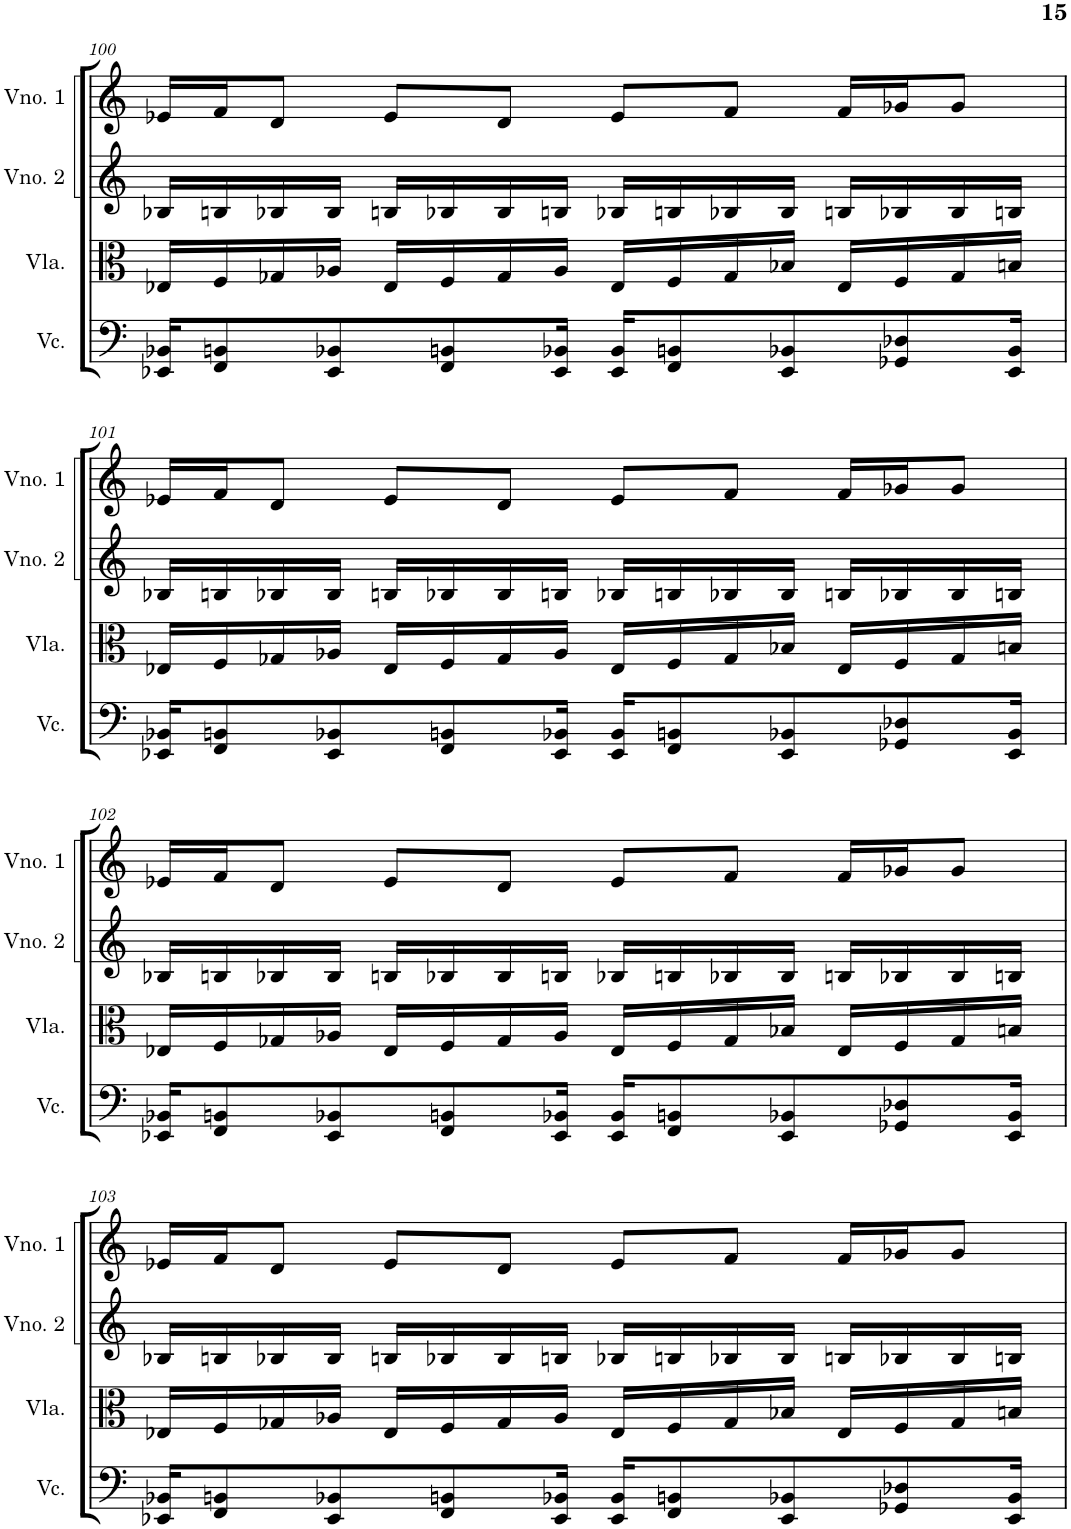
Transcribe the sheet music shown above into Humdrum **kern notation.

**kern	**kern	**kern	**kern
*part4	*part3	*part2	*part1
*staff4	*staff3	*staff2	*staff1
*I"Violoncelo	*I"Viola	*I"Violino 2	*I"Violino 1
*I'Vc.	*I'Vla.	*I'Vno. 2	*I'Vno. 1
!!LO:PB:g=z
*clefF4	*clefC3	*clefG2	*clefG2
*k[]	*k[]	*k[]	*k[]
*M4/4	*M4/4	*M4/4	*M4/4
=100	=100	=100	=100
16EE-X/ 16BB-X/KL	16E-X/LL	16B-X/LL	16e-X/LL
8FF/ 8BBn/	16F/	16Bn/	16f/J
.	16G-X/	16B-X/	8d/J
8EE-/ 8BB-X/	16A-X/JJ	16B-/JJ	.
.	16E-/LL	16Bn/LL	8e-/L
8FF/ 8BBn/	16F/	16B-X/	.
.	16G-/	16B-/	8d/J
16EE-/ 16BB-X/Jk	16A-/JJ	16Bn/JJ	.
16EE-/ 16BB-/KL	16E-/LL	16B-X/LL	8e-/L
8FF/ 8BBn/	16F/	16Bn/	.
.	16G-/	16B-X/	8f/J
8EE-/ 8BB-X/	16B-X/JJ	16B-/JJ	.
.	16E-/LL	16Bn/LL	16f/LL
8GG-X/ 8D-X/	16F/	16B-X/	16g-X/J
.	16G-/	16B-/	8g-/J
16EE-/ 16BB-/Jk	16Bn/JJ	16Bn/JJ	.
!!LO:LB:g=z
=101	=101	=101	=101
16EE-X/ 16BB-X/KL	16E-X/LL	16B-X/LL	16e-X/LL
8FF/ 8BBn/	16F/	16Bn/	16f/J
.	16G-X/	16B-X/	8d/J
8EE-/ 8BB-X/	16A-X/JJ	16B-/JJ	.
.	16E-/LL	16Bn/LL	8e-/L
8FF/ 8BBn/	16F/	16B-X/	.
.	16G-/	16B-/	8d/J
16EE-/ 16BB-X/Jk	16A-/JJ	16Bn/JJ	.
16EE-/ 16BB-/KL	16E-/LL	16B-X/LL	8e-/L
8FF/ 8BBn/	16F/	16Bn/	.
.	16G-/	16B-X/	8f/J
8EE-/ 8BB-X/	16B-X/JJ	16B-/JJ	.
.	16E-/LL	16Bn/LL	16f/LL
8GG-X/ 8D-X/	16F/	16B-X/	16g-X/J
.	16G-/	16B-/	8g-/J
16EE-/ 16BB-/Jk	16Bn/JJ	16Bn/JJ	.
!!LO:LB:g=z
=102	=102	=102	=102
16EE-X/ 16BB-X/KL	16E-X/LL	16B-X/LL	16e-X/LL
8FF/ 8BBn/	16F/	16Bn/	16f/J
.	16G-X/	16B-X/	8d/J
8EE-/ 8BB-X/	16A-X/JJ	16B-/JJ	.
.	16E-/LL	16Bn/LL	8e-/L
8FF/ 8BBn/	16F/	16B-X/	.
.	16G-/	16B-/	8d/J
16EE-/ 16BB-X/Jk	16A-/JJ	16Bn/JJ	.
16EE-/ 16BB-/KL	16E-/LL	16B-X/LL	8e-/L
8FF/ 8BBn/	16F/	16Bn/	.
.	16G-/	16B-X/	8f/J
8EE-/ 8BB-X/	16B-X/JJ	16B-/JJ	.
.	16E-/LL	16Bn/LL	16f/LL
8GG-X/ 8D-X/	16F/	16B-X/	16g-X/J
.	16G-/	16B-/	8g-/J
16EE-/ 16BB-/Jk	16Bn/JJ	16Bn/JJ	.
!!LO:LB:g=z
=103	=103	=103	=103
16EE-X/ 16BB-X/KL	16E-X/LL	16B-X/LL	16e-X/LL
8FF/ 8BBn/	16F/	16Bn/	16f/J
.	16G-X/	16B-X/	8d/J
8EE-/ 8BB-X/	16A-X/JJ	16B-/JJ	.
.	16E-/LL	16Bn/LL	8e-/L
8FF/ 8BBn/	16F/	16B-X/	.
.	16G-/	16B-/	8d/J
16EE-/ 16BB-X/Jk	16A-/JJ	16Bn/JJ	.
16EE-/ 16BB-/KL	16E-/LL	16B-X/LL	8e-/L
8FF/ 8BBn/	16F/	16Bn/	.
.	16G-/	16B-X/	8f/J
8EE-/ 8BB-X/	16B-X/JJ	16B-/JJ	.
.	16E-/LL	16Bn/LL	16f/LL
8GG-X/ 8D-X/	16F/	16B-X/	16g-X/J
.	16G-/	16B-/	8g-/J
16EE-/ 16BB-/Jk	16Bn/JJ	16Bn/JJ	.
=	=	=	=
*-	*-	*-	*-
